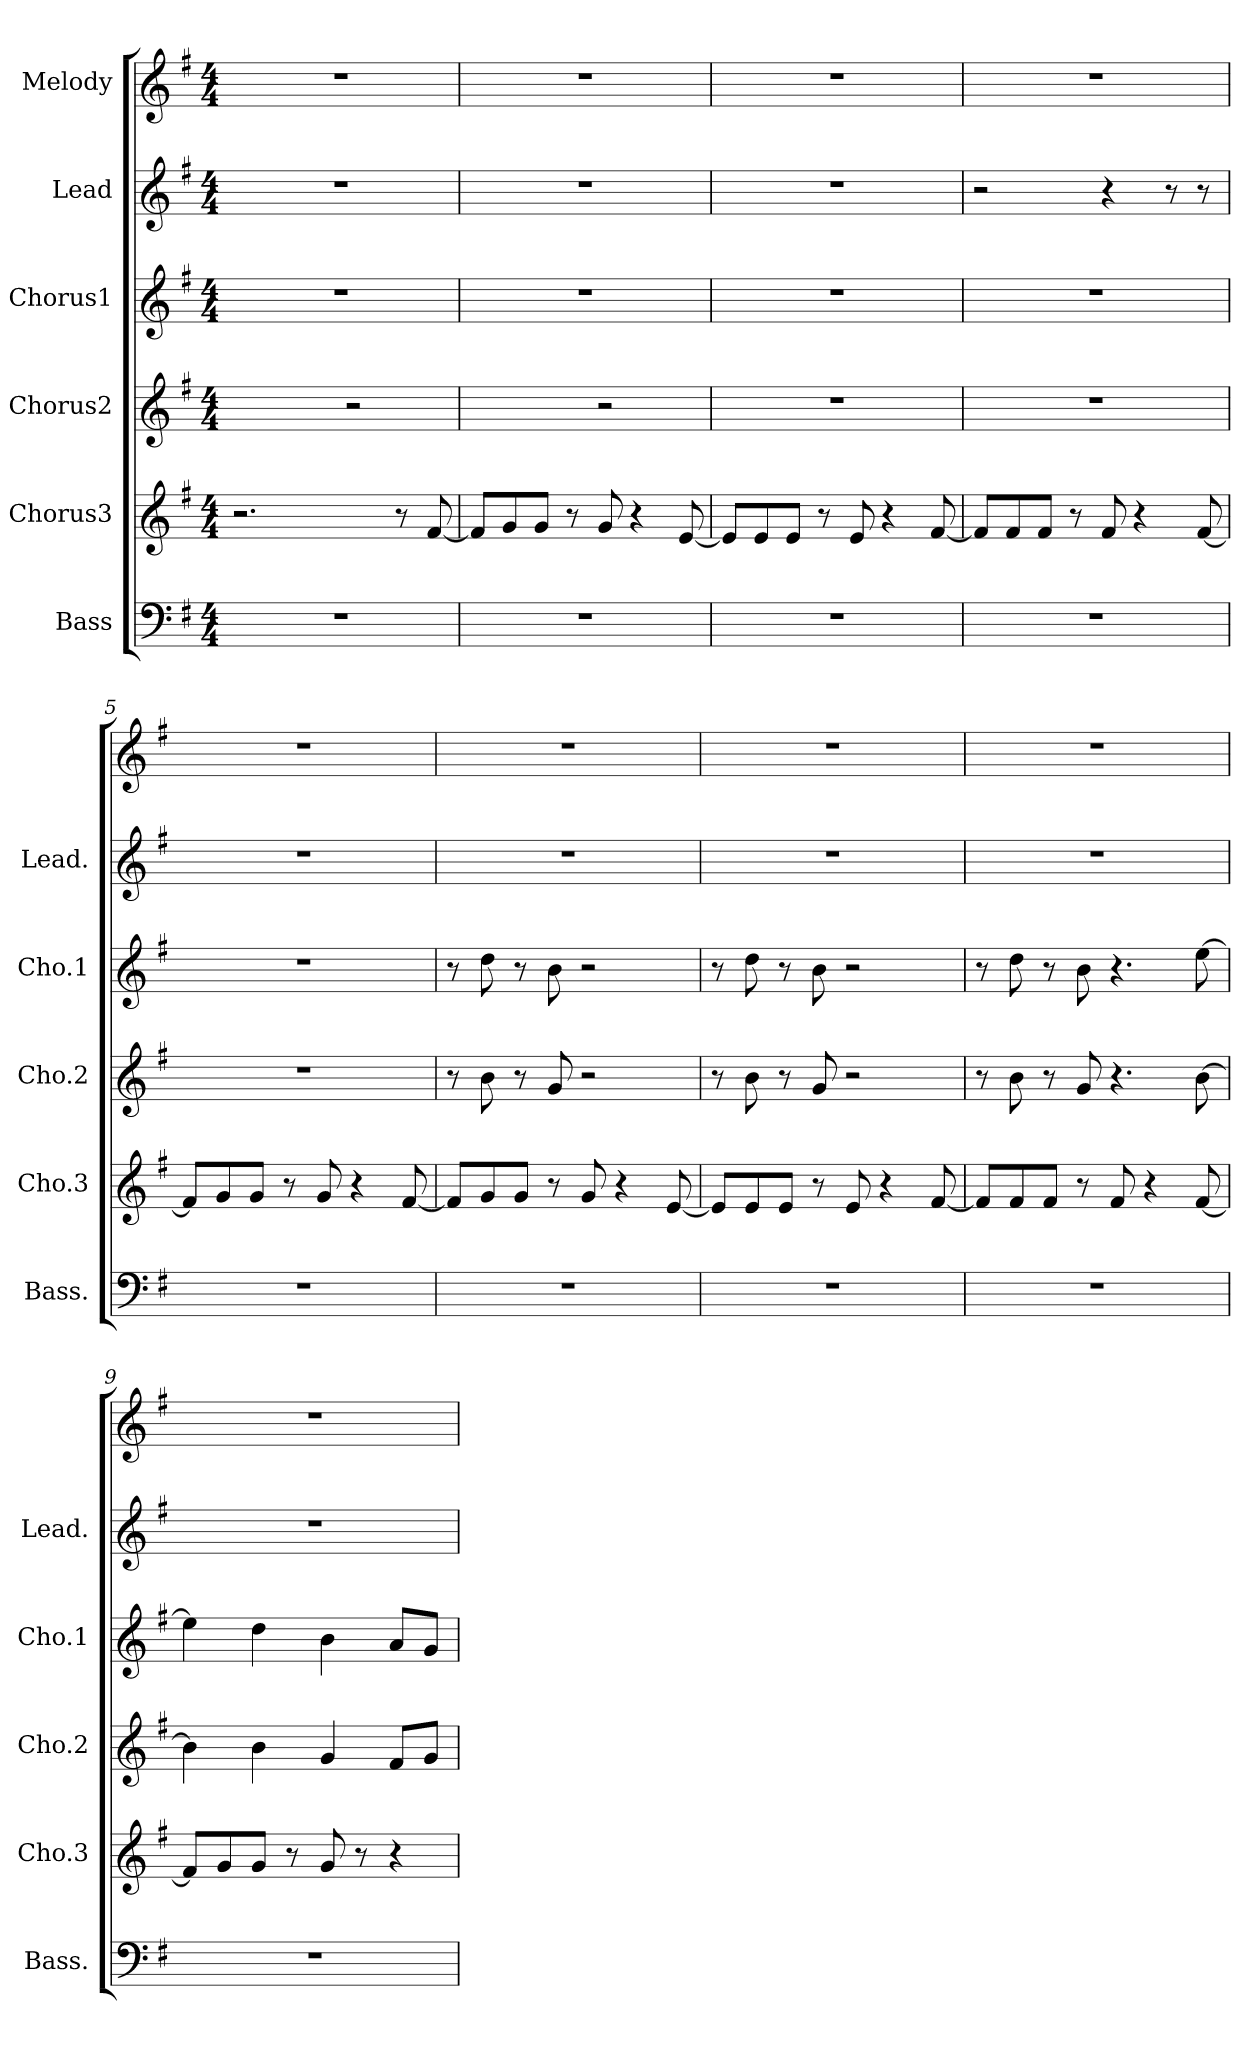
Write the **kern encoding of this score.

**kern	**kern	**kern	**kern	**kern	**kern
*part6	*part5	*part4	*part3	*part2	*part1
*staff6	*staff5	*staff4	*staff3	*staff2	*staff1
*I"Bass	*I"Chorus3	*I"Chorus2	*I"Chorus1	*I"Lead	*I"Melody
*I'Bass.	*I'Cho.3	*I'Cho.2	*I'Cho.1	*I'Lead.	*
*clefF4	*clefG2	*clefG2	*clefG2	*clefG2	*clefG2
*k[f#]	*k[f#]	*k[f#]	*k[f#]	*k[f#]	*k[f#]
*M4/4	*M4/4	*M4/4	*M4/4	*M4/4	*M4/4
*MM140	*MM140	*MM140	*MM140	*MM140	*MM140
=1	=1	=1	=1	=1	=1
1r	2.r	8ryy	1r	1r	1r
.	.	8ryy	.	.	.
.	.	4ryy	.	.	.
.	.	2r	.	.	.
.	8r	.	.	.	.
.	[8f#	.	.	.	.
=2	=2	=2	=2	=2	=2
1r	8f#L]	2ryy	1r	1r	1r
.	8g	.	.	.	.
.	8gJ	.	.	.	.
.	8r	.	.	.	.
.	8g	2r	.	.	.
.	4r	.	.	.	.
.	[8e	.	.	.	.
=3	=3	=3	=3	=3	=3
1r	8eL]	1r	1r	1r	1r
.	8e	.	.	.	.
.	8eJ	.	.	.	.
.	8r	.	.	.	.
.	8e	.	.	.	.
.	4r	.	.	.	.
.	[8f#	.	.	.	.
=4	=4	=4	=4	=4	=4
1r	8f#L]	1r	1r	2r	1r
.	8f#	.	.	.	.
.	8f#J	.	.	.	.
.	8r	.	.	.	.
.	8f#	.	.	4r	.
.	4r	.	.	.	.
.	.	.	.	8r	.
.	[8f#	.	.	8r	.
=5	=5	=5	=5	=5	=5
1r	8f#L]	1r	1r	1r	1r
.	8g	.	.	.	.
.	8gJ	.	.	.	.
.	8r	.	.	.	.
.	8g	.	.	.	.
.	4r	.	.	.	.
.	[8f#	.	.	.	.
=6	=6	=6	=6	=6	=6
1r	8f#L]	8r	8r	1r	1r
.	8g	8b	8dd	.	.
.	8gJ	8r	8r	.	.
.	8r	8g	8b	.	.
.	8g	2r	2r	.	.
.	4r	.	.	.	.
.	[8e	.	.	.	.
=7	=7	=7	=7	=7	=7
1r	8eL]	8r	8r	1r	1r
.	8e	8b	8dd	.	.
.	8eJ	8r	8r	.	.
.	8r	8g	8b	.	.
.	8e	2r	2r	.	.
.	4r	.	.	.	.
.	[8f#	.	.	.	.
=8	=8	=8	=8	=8	=8
1r	8f#L]	8r	8r	1r	1r
.	8f#	8b	8dd	.	.
.	8f#J	8r	8r	.	.
.	8r	8g	8b	.	.
.	8f#	4.r	4.r	.	.
.	4r	.	.	.	.
.	[8f#	[8b	[8ee	.	.
=9	=9	=9	=9	=9	=9
1r	8f#L]	4b]	4ee]	1r	1r
.	8g	.	.	.	.
.	8gJ	4b	4dd	.	.
.	8r	.	.	.	.
.	8g	4g	4b	.	.
.	8r	.	.	.	.
.	4r	8f#L	8aL	.	.
.	.	8gJ	8gJ	.	.
=	=	=	=	=	=
*-	*-	*-	*-	*-	*-
